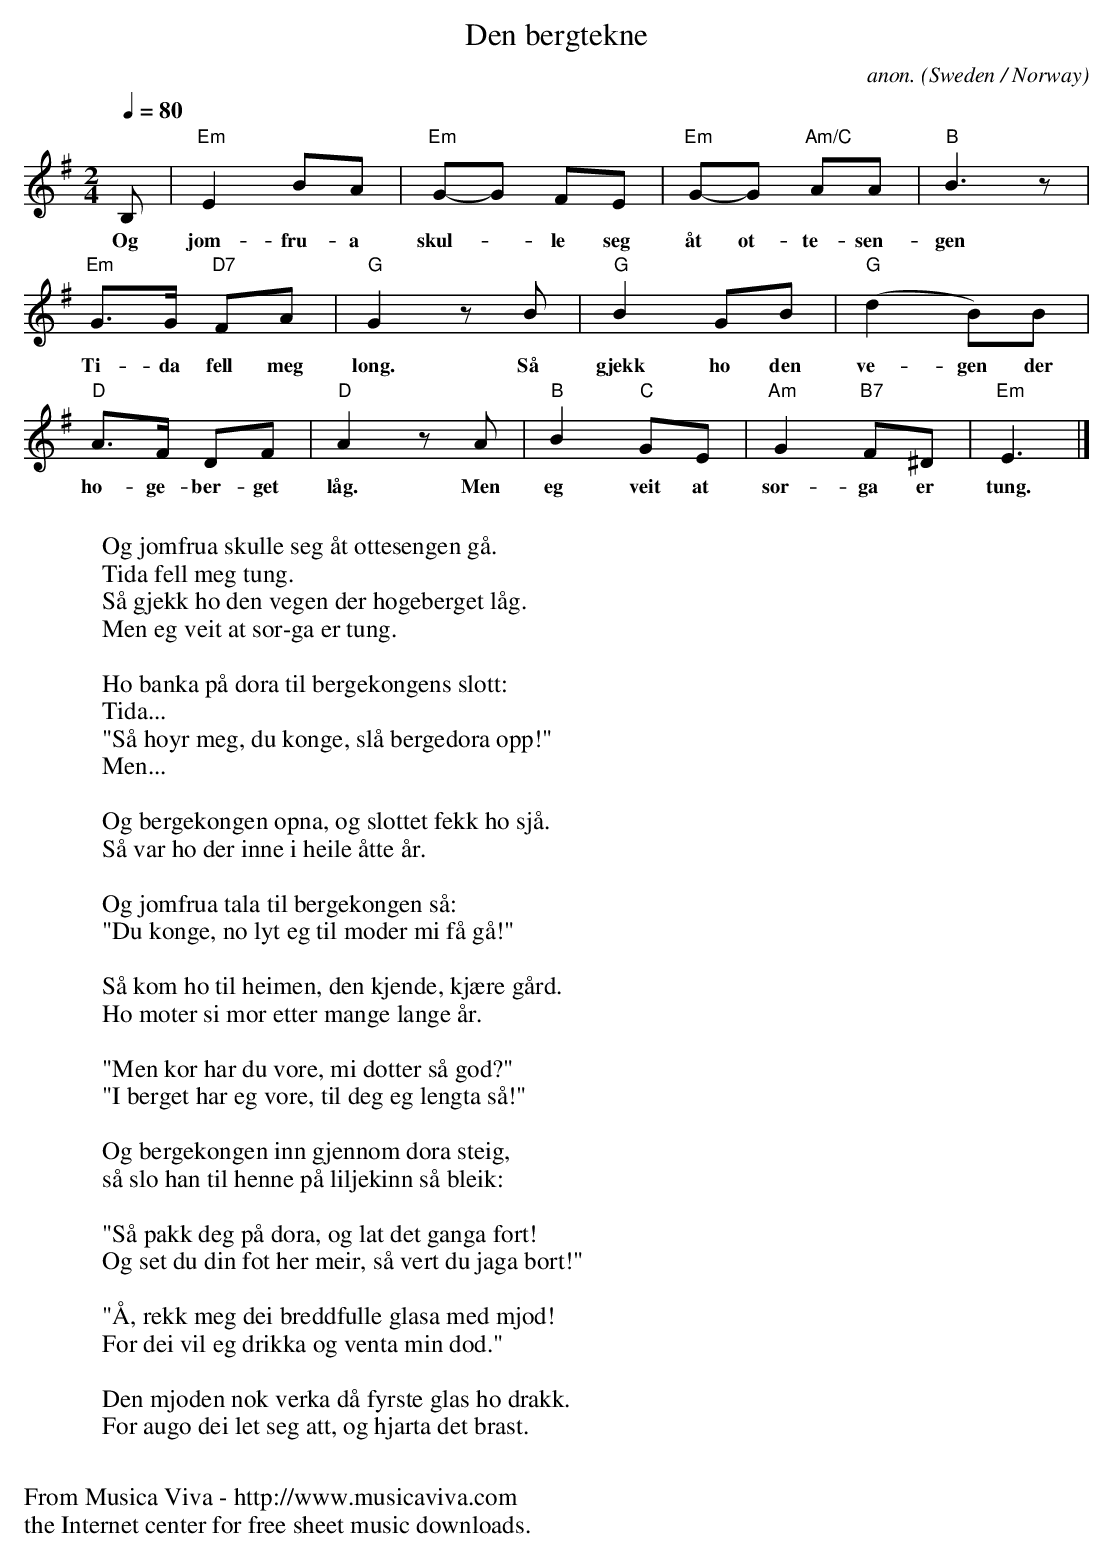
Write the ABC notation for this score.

X:1
T:Den bergtekne
C:anon.
O:Sweden / Norway
M:2/4
L:1/8
Q:1/4=80
K:Em
B,|"Em"E2BA|"Em"G-G FE|"Em"G-G "Am/C"AA|"B"B3z|
w:Og jom-fru-a skul--le seg \aat ot-te-sen-gen g\aa.
"Em"G>G "D7"FA|"G"G2 z B|"G"B2GB|"G"(d2B)B|
w:Ti-da fell meg long. S\aa gjekk ho den ve-gen der
"D"A>F DF|"D"A2zA|"B"B2"C"GE|"Am"G2"B7"F^D|"Em"E3|]
w:h\o-ge-ber-get l\aag. Men eg veit at sor-ga er tung.
W:
W:Og jomfrua skulle seg \aat ottesengen g\aa.
W:  Tida fell meg tung.
W:S\aa gjekk ho den vegen der h\ogeberget l\aag.
W:  Men eg veit at sor-ga er tung.
W:
W:Ho banka p\aa d\ora til bergekongens slott:
W:  Tida...
W:"S\aa h\oyr meg, du konge, sl\aa berged\ora opp!"
W:  Men...
W:
W:Og bergekongen opna, og slottet fekk ho sj\aa.
W:S\aa var ho der inne i heile \aatte \aar.
W:
W:Og jomfrua tala til bergekongen s\aa:
W:"Du konge, no lyt eg til moder mi f\aa g\aa!"
W:
W:S\aa kom ho til heimen, den kjende, kj\aere g\aard.
W:Ho m\oter si mor etter mange lange \aar.
W:
W:"Men kor har du vore, mi dotter s\aa god?"
W:"I berget har eg vore, til deg eg lengta s\aa!"
W:
W:Og bergekongen inn gjennom d\ora steig,
W:s\aa slo han til henne p\aa liljekinn s\aa bleik:
W:
W:"S\aa pakk deg p\aa d\ora, og lat det ganga fort!
W:Og set du din fot her meir, s\aa vert du jaga bort!"
W:
W:"\AA, rekk meg dei breddfulle glasa med mj\od!
W:For dei vil eg drikka og venta min d\od."
W:
W:Den mj\oden nok verka d\aa fyrste glas ho drakk.
W:For augo dei let seg att, og hjarta det brast.
W:
W:
W:  From Musica Viva - http://www.musicaviva.com
W:  the Internet center for free sheet music downloads.
